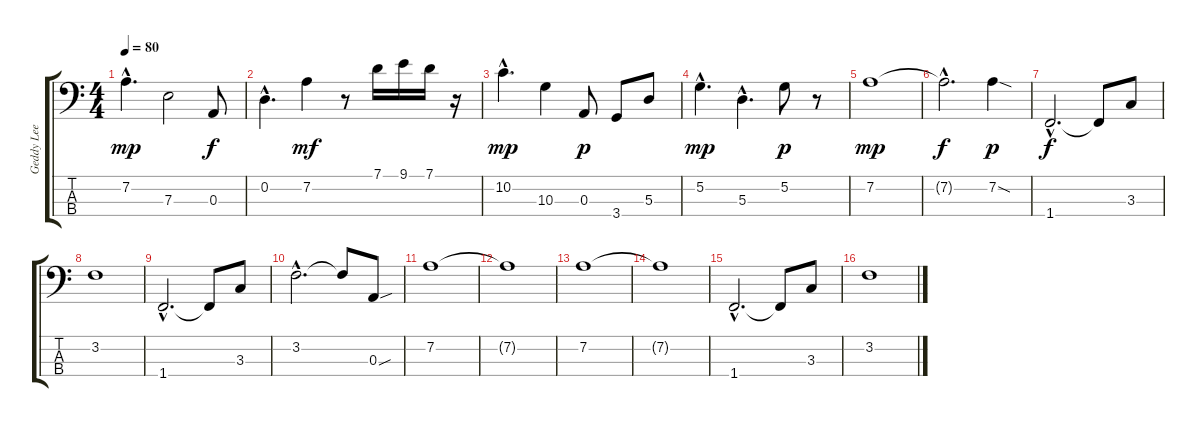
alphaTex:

\track ("Geddy Lee" "Geddy Lee") {instrument electricbassfinger}
\staff {score tabs}
\tuning (G2 D2 A1 E1) {hide}
\ts (4 4)
\tempo 80
\clef f4
\ks c
7.2{hac}.4{d dy mp} 7.3.2 0.3.8{dy f} |
0.2{hac}.4{d} 7.2.4{dy mf} r.8 7.1.16 9.1.16 7.1.16 r.16 |
10.2{hac}.4{d dy mp} 10.3.4 0.3.8{dy p} 3.4.8 5.3.8 |
5.2{hac}.4{d dy mp} 5.3{hac}.4{d} 5.2.8{dy p} r.8 |
7.2.1{dy mp} |
7.2{hac t}.2{d dy f} 7.2{sod}.4{dy p} |
1.4{hac}.2{d dy f} 1.4{t}.8 3.3.8 |
3.2.1 |
1.4{hac}.2{d} 1.4{t}.8 3.3.8 |
3.2{hac}.2{d} 3.2{t}.8 0.3{sou}.8 |
7.2.1 |
7.2{t}.1 |
7.2.1 |
7.2{t}.1 |
1.4{hac}.2{d volume 0} 1.4{t}.8 3.3.8 |
3.2.1
